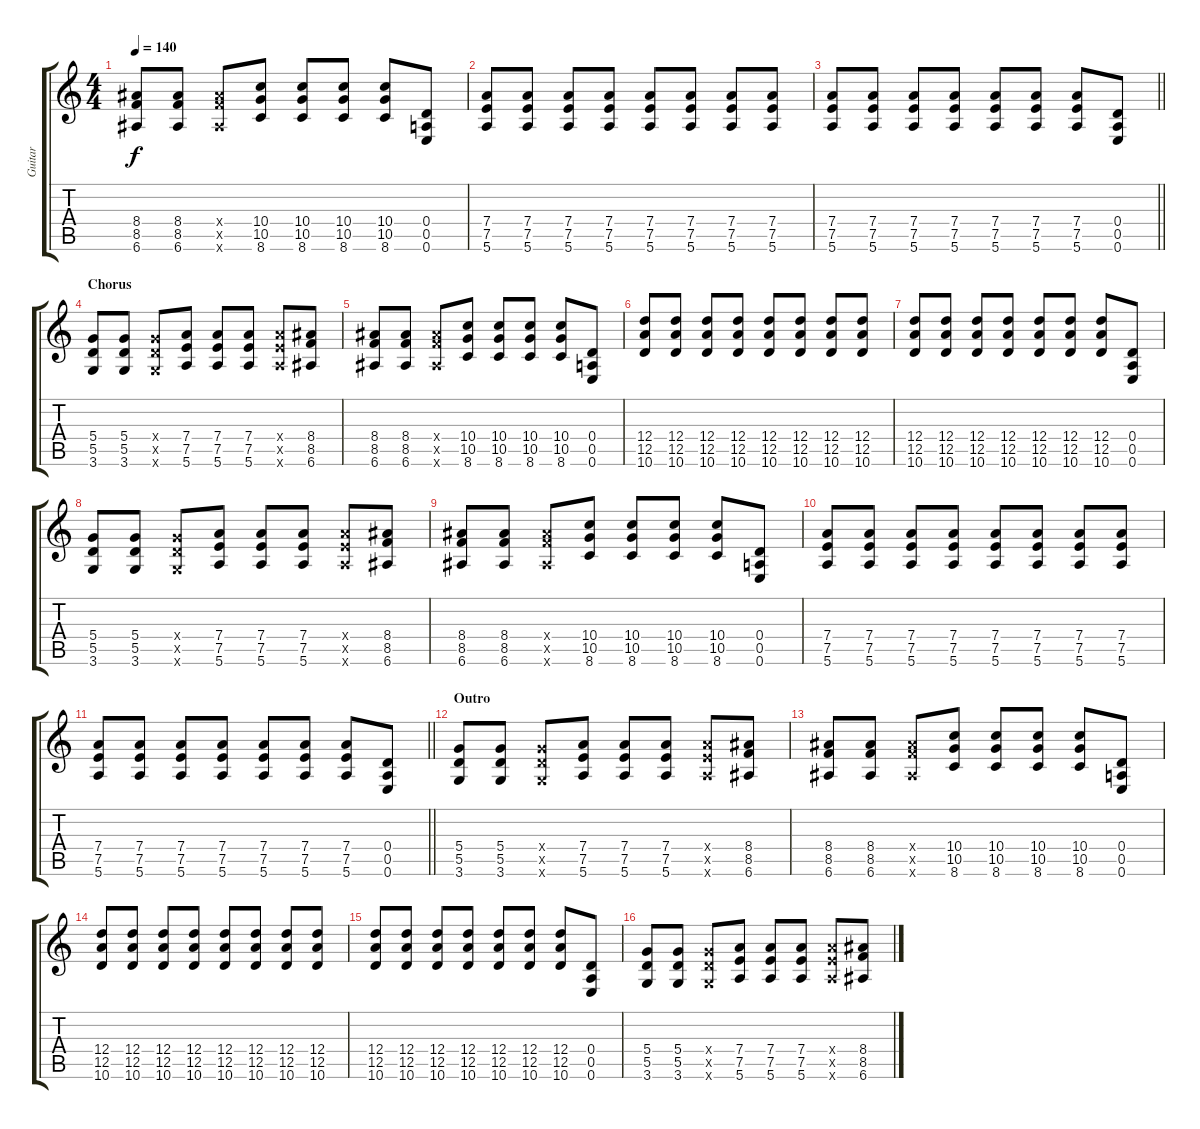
\track ("Guitar" "Guitar") {instrument distortionguitar}
\staff {score tabs}
\tuning (E4 B3 G3 D3 A2 E2) {hide}
\ts (4 4)
\tempo 140
\clef g2
\ks c
(8.4 8.5 6.6).8{dy f} (8.4 8.5 6.6).8 (8.4{x} 8.5{x} 6.6{x}).8 (10.4 10.5 8.6).8 (10.4 10.5 8.6).8 (10.4 10.5 8.6).8 (10.4 10.5 8.6).8 (0.4 0.5 0.6).8 |
(7.4 7.5 5.6).8 (7.4 7.5 5.6).8 (7.4 7.5 5.6).8 (7.4 7.5 5.6).8 (7.4 7.5 5.6).8 (7.4 7.5 5.6).8 (7.4 7.5 5.6).8 (7.4 7.5 5.6).8 |
\barLineRight lightlight
(7.4 7.5 5.6).8 (7.4 7.5 5.6).8 (7.4 7.5 5.6).8 (7.4 7.5 5.6).8 (7.4 7.5 5.6).8 (7.4 7.5 5.6).8 (7.4 7.5 5.6).8 (0.4 0.5 0.6).8 |
\section ("" "Chorus")
(5.4 5.5 3.6).8 (5.4 5.5 3.6).8 (5.4{x} 5.5{x} 3.6{x}).8 (7.4 7.5 5.6).8 (7.4 7.5 5.6).8 (7.4 7.5 5.6).8 (7.4{x} 7.5{x} 5.6{x}).8 (8.4 8.5 6.6).8 |
(8.4 8.5 6.6).8 (8.4 8.5 6.6).8 (8.4{x} 8.5{x} 6.6{x}).8 (10.4 10.5 8.6).8 (10.4 10.5 8.6).8 (10.4 10.5 8.6).8 (10.4 10.5 8.6).8 (0.4 0.5 0.6).8 |
(12.4 12.5 10.6).8 (12.4 12.5 10.6).8 (12.4 12.5 10.6).8 (12.4 12.5 10.6).8 (12.4 12.5 10.6).8 (12.4 12.5 10.6).8 (12.4 12.5 10.6).8 (12.4 12.5 10.6).8 |
(12.4 12.5 10.6).8 (12.4 12.5 10.6).8 (12.4 12.5 10.6).8 (12.4 12.5 10.6).8 (12.4 12.5 10.6).8 (12.4 12.5 10.6).8 (12.4 12.5 10.6).8 (0.4 0.5 0.6).8 |
(5.4 5.5 3.6).8 (5.4 5.5 3.6).8 (5.4{x} 5.5{x} 3.6{x}).8 (7.4 7.5 5.6).8 (7.4 7.5 5.6).8 (7.4 7.5 5.6).8 (7.4{x} 7.5{x} 5.6{x}).8 (8.4 8.5 6.6).8 |
(8.4 8.5 6.6).8 (8.4 8.5 6.6).8 (8.4{x} 8.5{x} 6.6{x}).8 (10.4 10.5 8.6).8 (10.4 10.5 8.6).8 (10.4 10.5 8.6).8 (10.4 10.5 8.6).8 (0.4 0.5 0.6).8 |
(7.4 7.5 5.6).8 (7.4 7.5 5.6).8 (7.4 7.5 5.6).8 (7.4 7.5 5.6).8 (7.4 7.5 5.6).8 (7.4 7.5 5.6).8 (7.4 7.5 5.6).8 (7.4 7.5 5.6).8 |
\barLineRight lightlight
(7.4 7.5 5.6).8 (7.4 7.5 5.6).8 (7.4 7.5 5.6).8 (7.4 7.5 5.6).8 (7.4 7.5 5.6).8 (7.4 7.5 5.6).8 (7.4 7.5 5.6).8 (0.4 0.5 0.6).8 |
\section ("" "Outro")
(5.4 5.5 3.6).8 (5.4 5.5 3.6).8 (5.4{x} 5.5{x} 3.6{x}).8 (7.4 7.5 5.6).8 (7.4 7.5 5.6).8 (7.4 7.5 5.6).8 (7.4{x} 7.5{x} 5.6{x}).8 (8.4 8.5 6.6).8 |
(8.4 8.5 6.6).8 (8.4 8.5 6.6).8 (8.4{x} 8.5{x} 6.6{x}).8 (10.4 10.5 8.6).8 (10.4 10.5 8.6).8 (10.4 10.5 8.6).8 (10.4 10.5 8.6).8 (0.4 0.5 0.6).8 |
(12.4 12.5 10.6).8 (12.4 12.5 10.6).8 (12.4 12.5 10.6).8 (12.4 12.5 10.6).8 (12.4 12.5 10.6).8 (12.4 12.5 10.6).8 (12.4 12.5 10.6).8 (12.4 12.5 10.6).8 |
(12.4 12.5 10.6).8 (12.4 12.5 10.6).8 (12.4 12.5 10.6).8 (12.4 12.5 10.6).8 (12.4 12.5 10.6).8 (12.4 12.5 10.6).8 (12.4 12.5 10.6).8 (0.4 0.5 0.6).8 |
(5.4 5.5 3.6).8 (5.4 5.5 3.6).8 (5.4{x} 5.5{x} 3.6{x}).8 (7.4 7.5 5.6).8 (7.4 7.5 5.6).8 (7.4 7.5 5.6).8 (7.4{x} 7.5{x} 5.6{x}).8 (8.4 8.5 6.6).8
